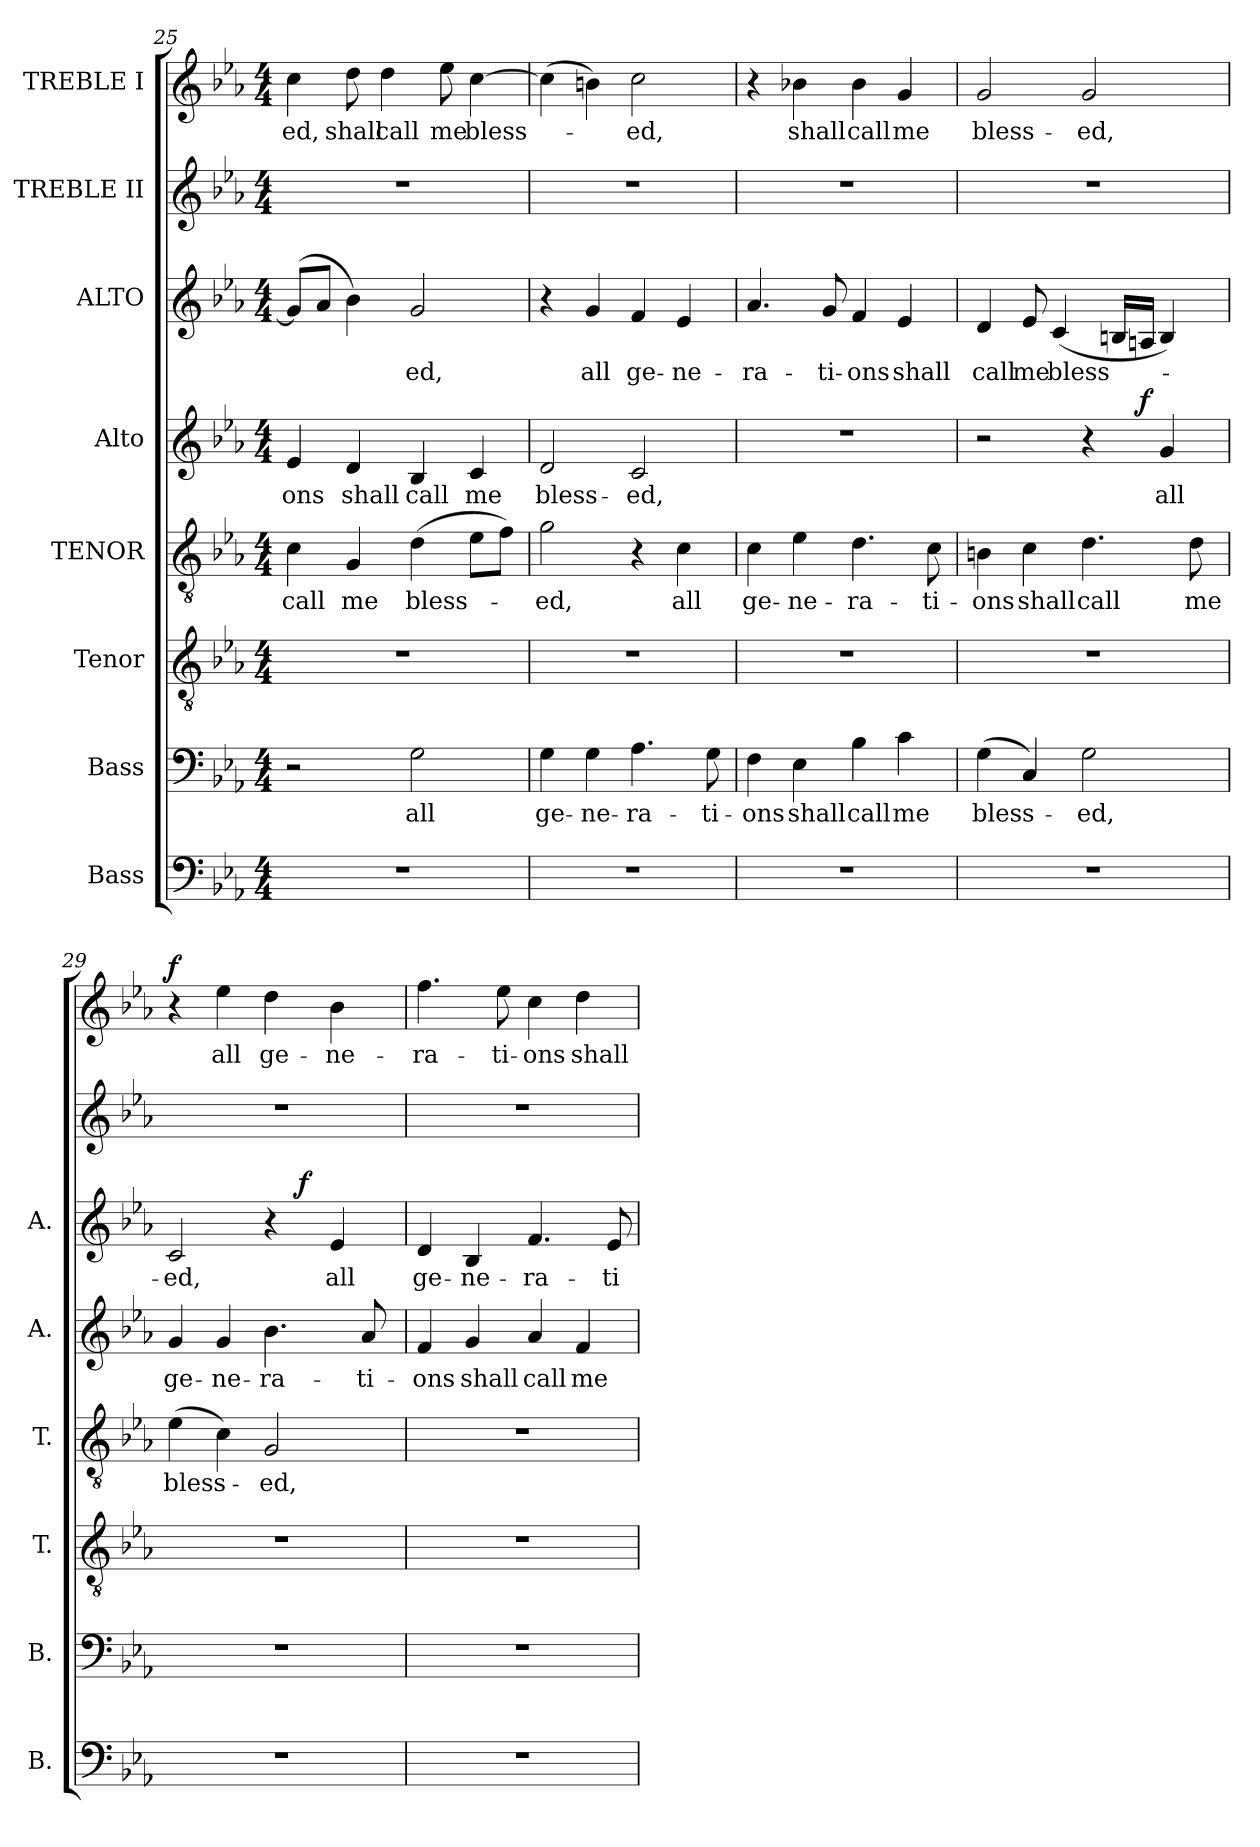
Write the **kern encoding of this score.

**kern	**kern	**text	**kern	**kern	**text	**kern	**text	**dynam	**kern	**text	**dynam	**kern	**kern	**text	**dynam
*part8	*part7	*part7	*part6	*part5	*part5	*part4	*part4	*part4	*part3	*part3	*part3	*part2	*part1	*part1	*part1
*staff8	*staff7	*staff7	*staff6	*staff5	*staff5	*staff4	*staff4	*staff4	*staff3	*staff3	*staff3	*staff2	*staff1	*staff1	*staff1
*I"Bass	*I"Bass	*	*I"Tenor	*I"TENOR	*	*I"Alto	*	*	*I"ALTO	*	*	*I"TREBLE II	*I"TREBLE I	*	*
*I'B.	*I'B.	*	*I'T.	*I'T.	*	*I'A.	*	*	*I'A.	*	*	*	*	*	*
*clefF4	*clefF4	*	*clefGv2	*clefGv2	*	*clefG2	*	*	*clefG2	*	*	*clefG2	*clefG2	*	*
*	*	*	*ITrd7c12	*ITrd7c12	*	*	*	*	*	*	*	*	*	*	*
*k[b-e-a-]	*k[b-e-a-]	*	*k[b-e-a-]	*k[b-e-a-]	*	*k[b-e-a-]	*	*	*k[b-e-a-]	*	*	*k[b-e-a-]	*k[b-e-a-]	*	*
*E-:	*E-:	*	*E-:	*E-:	*	*E-:	*	*	*E-:	*	*	*E-:	*E-:	*	*
*M4/4	*M4/4	*	*M4/4	*M4/4	*	*M4/4	*	*	*M4/4	*	*	*M4/4	*M4/4	*	*
=25	=25	=25	=25	=25	=25	=25	=25	=25	=25	=25	=25	=25	=25	=25	=25
!	!	!	!	!	!LO:LY:b:color=#000000	!	!	!	!	!	!	!	!	!	!
!	!	!	!	!	!	!	!LO:LY:b:color=#000000	!	!	!	!	!	!	!	!
!	!	!	!	!	!	!	!	!	!	!	!	!	!	!LO:LY:b:color=#000000	!
1r	2r	.	1r	4Ci\	call	4e-i/	-ons	.	(8gi/L]	.	.	1r	4cci\	-ed,	.
.	.	.	.	.	.	.	.	.	8a-i/J	.	.	.	.	.	.
!	!	!	!	!	!LO:LY:b:color=#000000	!	!	!	!	!	!	!	!	!	!
!	!	!	!	!	!	!	!LO:LY:b:color=#000000	!	!	!	!	!	!	!	!
!	!	!	!	!	!	!	!	!	!	!	!	!	!	!LO:LY:b:color=#000000	!
.	.	.	.	4GGi/	me	4di/	shall	.	4b-i\)	.	.	.	8ddi\	shall	.
!	!	!	!	!	!	!	!	!	!	!	!	!	!	!LO:LY:b:color=#000000	!
.	.	.	.	.	.	.	.	.	.	.	.	.	4ddi\	call	.
!	!	!LO:LY:b:color=#000000	!	!	!	!	!	!	!	!	!	!	!	!	!
!	!	!	!	!	!LO:LY:b:color=#000000	!	!	!	!	!	!	!	!	!	!
!	!	!	!	!	!	!	!LO:LY:b:color=#000000	!	!	!	!	!	!	!	!
!	!	!	!	!	!	!	!	!	!	!LO:LY:b:color=#000000	!	!	!	!	!
.	2Gi\	all	.	(4Di\	bless-	4B-i/	call	.	2gi/	-ed,	.	.	.	.	.
!	!	!	!	!	!	!	!	!	!	!	!	!	!	!LO:LY:b:color=#000000	!
.	.	.	.	.	.	.	.	.	.	.	.	.	8ee-i\	me	.
!	!	!	!	!	!	!	!LO:LY:b:color=#000000	!	!	!	!	!	!	!	!
!	!	!	!	!	!	!	!	!	!	!	!	!	!	!LO:LY:b:color=#000000	!
.	.	.	.	8E-i\L	.	4ci/	me	.	.	.	.	.	[4cci\	bless-	.
.	.	.	.	8Fi\J)	.	.	.	.	.	.	.	.	.	.	.
=26	=26	=26	=26	=26	=26	=26	=26	=26	=26	=26	=26	=26	=26	=26	=26
!	!	!LO:LY:b:color=#000000	!	!	!	!	!	!	!	!	!	!	!	!	!
!	!	!	!	!	!LO:LY:b:color=#000000	!	!	!	!	!	!	!	!	!	!
!	!	!	!	!	!	!	!LO:LY:b:color=#000000	!	!	!	!	!	!	!	!
1r	4Gi\	ge-	1r	2Gi\	-ed,	2di/	bless-	.	4r	.	.	1r	(4cci\]	.	.
!	!	!LO:LY:b:color=#000000	!	!	!	!	!	!	!	!	!	!	!	!	!
!	!	!	!	!	!	!	!	!	!	!LO:LY:b:color=#000000	!	!	!	!	!
.	4Gi\	-ne-	.	.	.	.	.	.	4gi/	all	.	.	4bni\)	.	.
!	!	!LO:LY:b:color=#000000	!	!	!	!	!	!	!	!	!	!	!	!	!
!	!	!	!	!	!	!	!LO:LY:b:color=#000000	!	!	!	!	!	!	!	!
!	!	!	!	!	!	!	!	!	!	!LO:LY:b:color=#000000	!	!	!	!	!
!	!	!	!	!	!	!	!	!	!	!	!	!	!	!LO:LY:b:color=#000000	!
.	4.A-i\	-ra-	.	4r	.	2ci/	-ed,	.	4fi/	ge-	.	.	2cci\	-ed,	.
!	!	!	!	!	!LO:LY:b:color=#000000	!	!	!	!	!	!	!	!	!	!
!	!	!	!	!	!	!	!	!	!	!LO:LY:b:color=#000000	!	!	!	!	!
.	.	.	.	4Ci\	all	.	.	.	4e-i/	-ne-	.	.	.	.	.
!	!	!LO:LY:b:color=#000000	!	!	!	!	!	!	!	!	!	!	!	!	!
.	8Gi\	-ti-	.	.	.	.	.	.	.	.	.	.	.	.	.
=27	=27	=27	=27	=27	=27	=27	=27	=27	=27	=27	=27	=27	=27	=27	=27
!	!	!LO:LY:b:color=#000000	!	!	!	!	!	!	!	!	!	!	!	!	!
!	!	!	!	!	!LO:LY:b:color=#000000	!	!	!	!	!	!	!	!	!	!
!	!	!	!	!	!	!	!	!	!	!LO:LY:b:color=#000000	!	!	!	!	!
1r	4Fi\	-ons	1r	4Ci\	ge-	1r	.	.	4.a-i/	-ra-	.	1r	4r	.	.
!	!	!LO:LY:b:color=#000000	!	!	!	!	!	!	!	!	!	!	!	!	!
!	!	!	!	!	!LO:LY:b:color=#000000	!	!	!	!	!	!	!	!	!	!
!	!	!	!	!	!	!	!	!	!	!	!	!	!	!LO:LY:b:color=#000000	!
.	4E-i\	shall	.	4E-i\	-ne-	.	.	.	.	.	.	.	4b-Xi\	shall	.
!	!	!	!	!	!	!	!	!	!	!LO:LY:b:color=#000000	!	!	!	!	!
.	.	.	.	.	.	.	.	.	8gi/	-ti-	.	.	.	.	.
!	!	!LO:LY:b:color=#000000	!	!	!	!	!	!	!	!	!	!	!	!	!
!	!	!	!	!	!LO:LY:b:color=#000000	!	!	!	!	!	!	!	!	!	!
!	!	!	!	!	!	!	!	!	!	!LO:LY:b:color=#000000	!	!	!	!	!
!	!	!	!	!	!	!	!	!	!	!	!	!	!	!LO:LY:b:color=#000000	!
.	4B-i\	call	.	4.Di\	-ra-	.	.	.	4fi/	-ons	.	.	4b-i\	call	.
!	!	!LO:LY:b:color=#000000	!	!	!	!	!	!	!	!	!	!	!	!	!
!	!	!	!	!	!	!	!	!	!	!LO:LY:b:color=#000000	!	!	!	!	!
!	!	!	!	!	!	!	!	!	!	!	!	!	!	!LO:LY:b:color=#000000	!
.	4ci\	me	.	.	.	.	.	.	4e-i/	shall	.	.	4gi/	me	.
!	!	!	!	!	!LO:LY:b:color=#000000	!	!	!	!	!	!	!	!	!	!
.	.	.	.	8Ci\	-ti-	.	.	.	.	.	.	.	.	.	.
!!LO:LB:g=z
=28	=28	=28	=28	=28	=28	=28	=28	=28	=28	=28	=28	=28	=28	=28	=28
!	!	!LO:LY:b:color=#000000	!	!	!	!	!	!	!	!	!	!	!	!	!
!	!	!	!	!	!LO:LY:b:color=#000000	!	!	!	!	!	!	!	!	!	!
!	!	!	!	!	!	!	!	!	!	!LO:LY:b:color=#000000	!	!	!	!	!
!	!	!	!	!	!	!	!	!	!	!	!	!	!	!LO:LY:b:color=#000000	!
*	*	*	*	*	*	*^	*	*	*	*	*	*	*	*	*
1r	(4Gi\	bless-	1r	4BBni\	-ons	2r	2ryy	.	.	4di/	call	.	1r	2gi/	bless-	.
!	!	!	!	!	!LO:LY:b:color=#000000	!	!	!	!	!	!	!	!	!	!	!
!	!	!	!	!	!	!	!	!	!	!	!LO:LY:b:color=#000000	!	!	!	!	!
.	4Ci/)	.	.	4Ci\	shall	.	.	.	.	8e-i/	me	.	.	.	.	.
!	!	!	!	!	!	!	!	!	!	!	!LO:LY:b:color=#000000	!	!	!	!	!
.	.	.	.	.	.	.	.	.	.	(4ci/	bless-	.	.	.	.	.
!	!	!LO:LY:b:color=#000000	!	!	!	!	!	!	!	!	!	!	!	!	!	!
!	!	!	!	!	!LO:LY:b:color=#000000	!	!	!	!	!	!	!	!	!	!	!
!	!	!	!	!	!	!	!	!	!	!	!	!	!	!	!LO:LY:b:color=#000000	!
.	2Gi\	-ed,	.	4.Di\	call	4r	8.ryy	.	.	.	.	.	.	2gi/	-ed,	.
.	.	.	.	.	.	.	.	.	.	16Bni/LL	.	.	.	.	.	.
.	.	.	.	.	.	.	4ryy	.	f	16Ani/JJ	.	.	.	.	.	.
!	!	!	!	!	!	!	!	!LO:LY:b:color=#000000	!	!	!	!	!	!	!	!
.	.	.	.	.	.	4gi/	.	all	.	4Bi/)	.	.	.	.	.	.
!	!	!	!	!	!LO:LY:b:color=#000000	!	!	!	!	!	!	!	!	!	!	!
.	.	.	.	8Di\	me	.	.	.	.	.	.	.	.	.	.	.
.	.	.	.	.	.	.	16ryy	.	.	.	.	.	.	.	.	.
*	*	*	*	*	*	*v	*v	*	*	*	*	*	*	*	*	*
=29	=29	=29	=29	=29	=29	=29	=29	=29	=29	=29	=29	=29	=29	=29	=29
*	*	*	*	*	*	*^	*	*	*	*	*	*	*	*	*
!	!	!	!	!	!LO:LY:b:color=#000000	!	!	!	!	!	!	!	!	!	!	!
*	*	*	*	*	*	*v	*v	*	*	*	*	*	*	*	*	*
*	*	*	*	*	*	*^	*	*	*	*	*	*	*	*	*
!	!	!	!	!	!	!	!	!LO:LY:b:color=#000000	!	!	!	!	!	!	!	!
*	*	*	*	*	*	*v	*v	*	*	*	*	*	*	*	*	*
*	*	*	*	*	*	*^	*	*	*	*	*	*	*	*	*
!	!	!	!	!	!	!	!	!	!	!	!LO:LY:b:color=#000000	!	!	!	!	!
*	*	*	*	*	*	*v	*v	*	*	*^	*	*	*	*	*	*
1r	1r	.	1r	(4E-i\	bless-	4gi/	ge-	.	2ci/	2ryy	-ed,	.	1r	4r	.	f
!	!	!	!	!	!	!	!LO:LY:b:color=#000000	!	!	!	!	!	!	!	!	!
!	!	!	!	!	!	!	!	!	!	!	!	!	!	!	!LO:LY:b:color=#000000	!
.	.	.	.	4Ci\)	.	4gi/	-ne-	.	.	.	.	.	.	4ee-i\	all	.
!	!	!	!	!	!LO:LY:b:color=#000000	!	!	!	!	!	!	!	!	!	!	!
!	!	!	!	!	!	!	!LO:LY:b:color=#000000	!	!	!	!	!	!	!	!	!
!	!	!	!	!	!	!	!	!	!	!	!	!	!	!	!LO:LY:b:color=#000000	!
.	.	.	.	2GGi/	-ed,	4.b-i\	-ra-	.	4r	8ryy	.	.	.	4ddi\	ge-	.
.	.	.	.	.	.	.	.	.	.	256ryy	.	.	.	.	.	.
.	.	.	.	.	.	.	.	.	.	4ryy	.	f	.	.	.	.
!	!	!	!	!	!	!	!	!	!	!	!LO:LY:b:color=#000000	!	!	!	!	!
!	!	!	!	!	!	!	!	!	!	!	!	!	!	!	!LO:LY:b:color=#000000	!
.	.	.	.	.	.	.	.	.	4e-i/	.	all	.	.	4b-i\	-ne-	.
!	!	!	!	!	!	!	!LO:LY:b:color=#000000	!	!	!	!	!	!	!	!	!
.	.	.	.	.	.	8a-i/	-ti-	.	.	.	.	.	.	.	.	.
.	.	.	.	.	.	.	.	.	.	16ryy	.	.	.	.	.	.
.	.	.	.	.	.	.	.	.	.	32...ryy	.	.	.	.	.	.
*	*	*	*	*	*	*	*	*	*v	*v	*	*	*	*	*	*
=30	=30	=30	=30	=30	=30	=30	=30	=30	=30	=30	=30	=30	=30	=30	=30
*	*	*	*	*	*	*	*	*	*^	*	*	*	*	*	*
!	!	!	!	!	!	!	!LO:LY:b:color=#000000	!	!	!	!	!	!	!	!	!
*	*	*	*	*	*	*	*	*	*v	*v	*	*	*	*	*	*
*	*	*	*	*	*	*	*	*	*^	*	*	*	*	*	*
!	!	!	!	!	!	!	!	!	!	!	!LO:LY:b:color=#000000	!	!	!	!	!
*	*	*	*	*	*	*	*	*	*v	*v	*	*	*	*	*	*
*	*	*	*	*	*	*	*	*	*^	*	*	*	*	*	*
!	!	!	!	!	!	!	!	!	!	!	!	!	!	!	!LO:LY:b:color=#000000	!
*	*	*	*	*	*	*	*	*	*v	*v	*	*	*	*	*	*
1r	1r	.	1r	1r	.	4fi/	-ons	.	4di/	ge-	.	1r	4.ffi\	-ra-	.
!	!	!	!	!	!	!	!LO:LY:b:color=#000000	!	!	!	!	!	!	!	!
!	!	!	!	!	!	!	!	!	!	!LO:LY:b:color=#000000	!	!	!	!	!
.	.	.	.	.	.	4gi/	shall	.	4B-i/	-ne-	.	.	.	.	.
!	!	!	!	!	!	!	!	!	!	!	!	!	!	!LO:LY:b:color=#000000	!
.	.	.	.	.	.	.	.	.	.	.	.	.	8ee-i\	-ti-	.
!	!	!	!	!	!	!	!LO:LY:b:color=#000000	!	!	!	!	!	!	!	!
!	!	!	!	!	!	!	!	!	!	!LO:LY:b:color=#000000	!	!	!	!	!
!	!	!	!	!	!	!	!	!	!	!	!	!	!	!LO:LY:b:color=#000000	!
.	.	.	.	.	.	4a-i/	call	.	4.fi/	-ra-	.	.	4cci\	-ons	.
!	!	!	!	!	!	!	!LO:LY:b:color=#000000	!	!	!	!	!	!	!	!
!	!	!	!	!	!	!	!	!	!	!	!	!	!	!LO:LY:b:color=#000000	!
.	.	.	.	.	.	4fi/	me	.	.	.	.	.	4ddi\	shall	.
!	!	!	!	!	!	!	!	!	!	!LO:LY:b:color=#000000	!	!	!	!	!
.	.	.	.	.	.	.	.	.	8e-i/	-ti-	.	.	.	.	.
=	=	=	=	=	=	=	=	=	=	=	=	=	=	=	=
*-	*-	*-	*-	*-	*-	*-	*-	*-	*-	*-	*-	*-	*-	*-	*-
